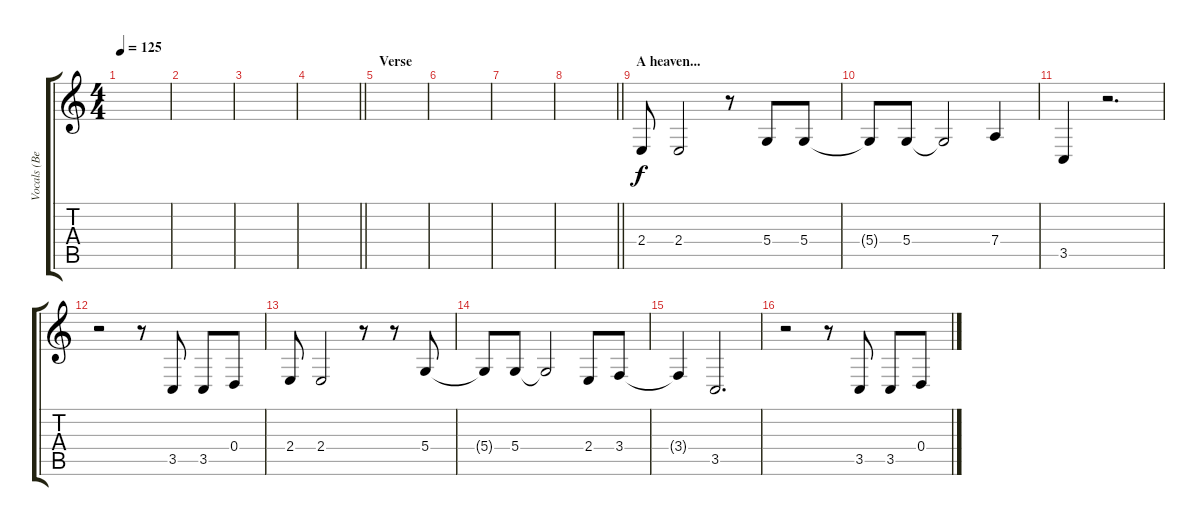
\track ("Vocals (Bernard)" "Vocals (Be") {instrument lead1square}
\staff {score tabs}
\tuning (E4 B3 G3 D3 A2 E2) {hide}
\ts (4 4)
\tempo 125
\clef g2
\ks c
|
|
|
\barLineRight lightlight
|
\section ("" "Verse")
|
|
|
\barLineRight lightlight
|
\section ("" "A heaven...")
2.4.8 2.4.2 r.8 5.4.8 5.4.8 |
5.4{t}.8 5.4.8 5.4{t}.2 7.4.4 |
3.5.4 r.2{d} |
r.2 r.8 3.5.8 3.5.8 0.4.8 |
2.4.8 2.4.2 r.8 r.8 5.4.8 |
5.4{t}.8 5.4.8 5.4{t}.2 2.4.8 3.4.8 |
3.4{t}.4 3.5.2{d} |
r.2 r.8 3.5.8 3.5.8 0.4.8
